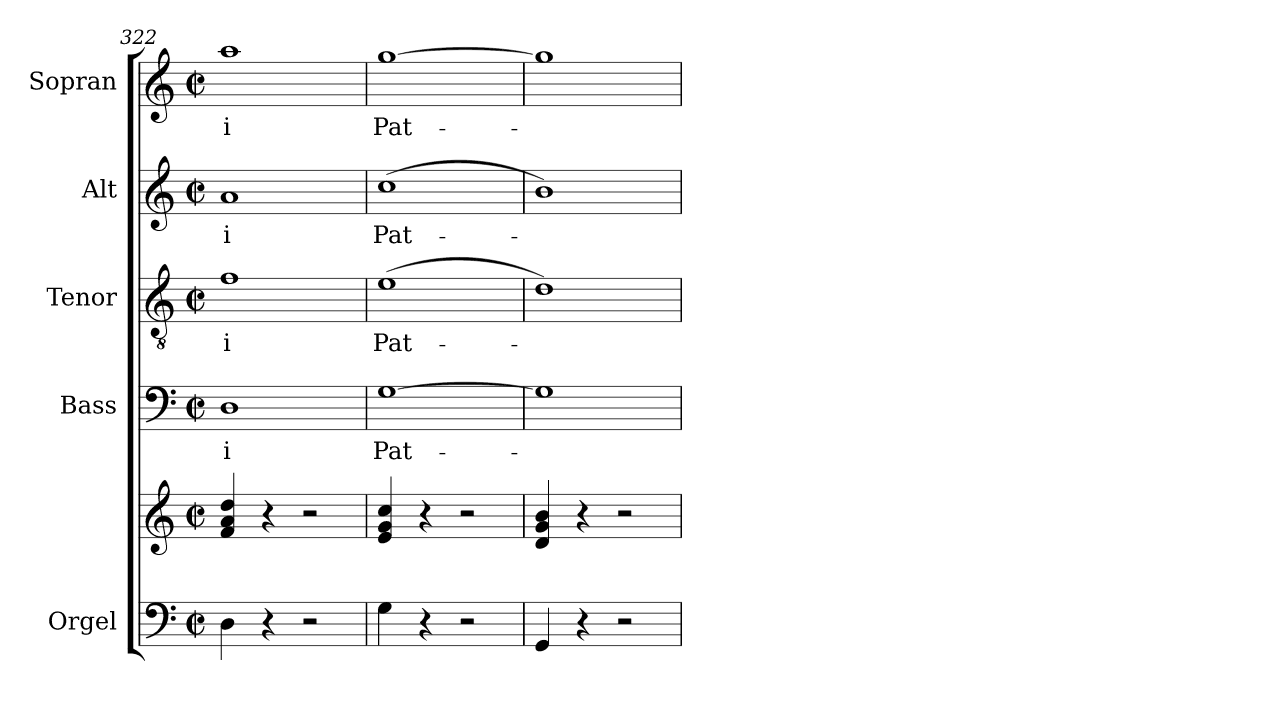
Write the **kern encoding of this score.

**kern	**kern	**kern	**text	**kern	**text	**kern	**text	**kern	**text
*part5	*part5	*part4	*part4	*part3	*part3	*part2	*part2	*part1	*part1
*staff6	*staff5	*staff4	*staff4	*staff3	*staff3	*staff2	*staff2	*staff1	*staff1
*I"Orgel	*	*I"Bass	*	*I"Tenor	*	*I"Alt	*	*I"Sopran	*
*I'Org.	*	*I'B.	*	*I'T.	*	*I'A.	*	*I'S.	*
*clefF4	*clefG2	*clefF4	*	*clefGv2	*	*clefG2	*	*clefG2	*
*k[]	*k[]	*k[]	*	*k[]	*	*k[]	*	*k[]	*
*C:	*C:	*C:	*	*C:	*	*C:	*	*C:	*
*M2/2	*M2/2	*M2/2	*	*M2/2	*	*M2/2	*	*M2/2	*
*met(c|)	*met(c|)	*met(c|)	*	*met(c|)	*	*met(c|)	*	*met(c|)	*
=322	=322	=322	=322	=322	=322	=322	=322	=322	=322
!	!	!	!LO:LY:b	!	!LO:LY:b	!	!LO:LY:b	!	!LO:LY:b
4D\	4f/ 4a/ 4dd/	1D	-i	1f	-i	1a	-i	1aa	-i
4r	4r	.	.	.	.	.	.	.	.
2r	2r	.	.	.	.	.	.	.	.
=323	=323	=323	=323	=323	=323	=323	=323	=323	=323
!	!	!	!LO:LY:b	!	!LO:LY:b	!	!LO:LY:b	!	!LO:LY:b
4G\	4e/ 4g/ 4cc/	[1G	Pat-	(>1e	Pat-	(>1cc	Pat-	[1gg	Pat-
4r	4r	.	.	.	.	.	.	.	.
2r	2r	.	.	.	.	.	.	.	.
=324	=324	=324	=324	=324	=324	=324	=324	=324	=324
4GG/	4d/ 4g/ 4b/	1G]	.	1d)	.	1b)	.	1gg]	.
4r	4r	.	.	.	.	.	.	.	.
2r	2r	.	.	.	.	.	.	.	.
=	=	=	=	=	=	=	=	=	=
*-	*-	*-	*-	*-	*-	*-	*-	*-	*-
